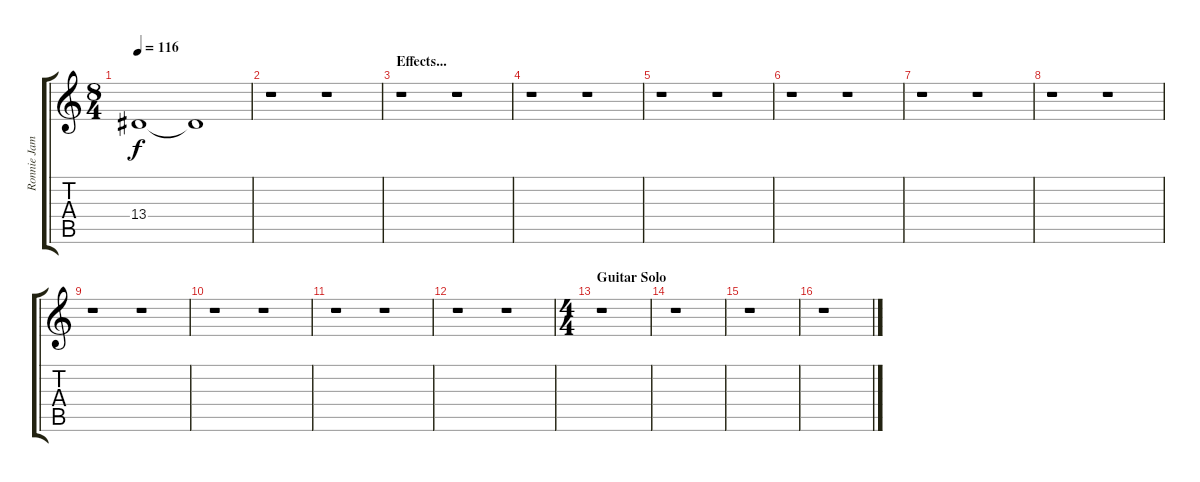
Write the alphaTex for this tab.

\track ("Ronnie James Dio - Vocals" "Ronnie Jam") {instrument cello}
\staff {score tabs}
\tuning (E4 B3 G3 D3 A2 E2) {hide}
\ts (8 4)
\tempo 116
\clef g2
\ks c
13.4.1{dy f} 13.4{t}.1 |
r.1 r.1 |
\section ("" "Effects...")
r.1 r.1 |
r.1 r.1 |
r.1 r.1 |
r.1 r.1 |
r.1 r.1 |
r.1 r.1 |
r.1 r.1 |
r.1 r.1 |
r.1 r.1 |
r.1 r.1 |
\ts (4 4)
\section ("" "Guitar Solo")
r.1 |
r.1 |
r.1 |
r.1
